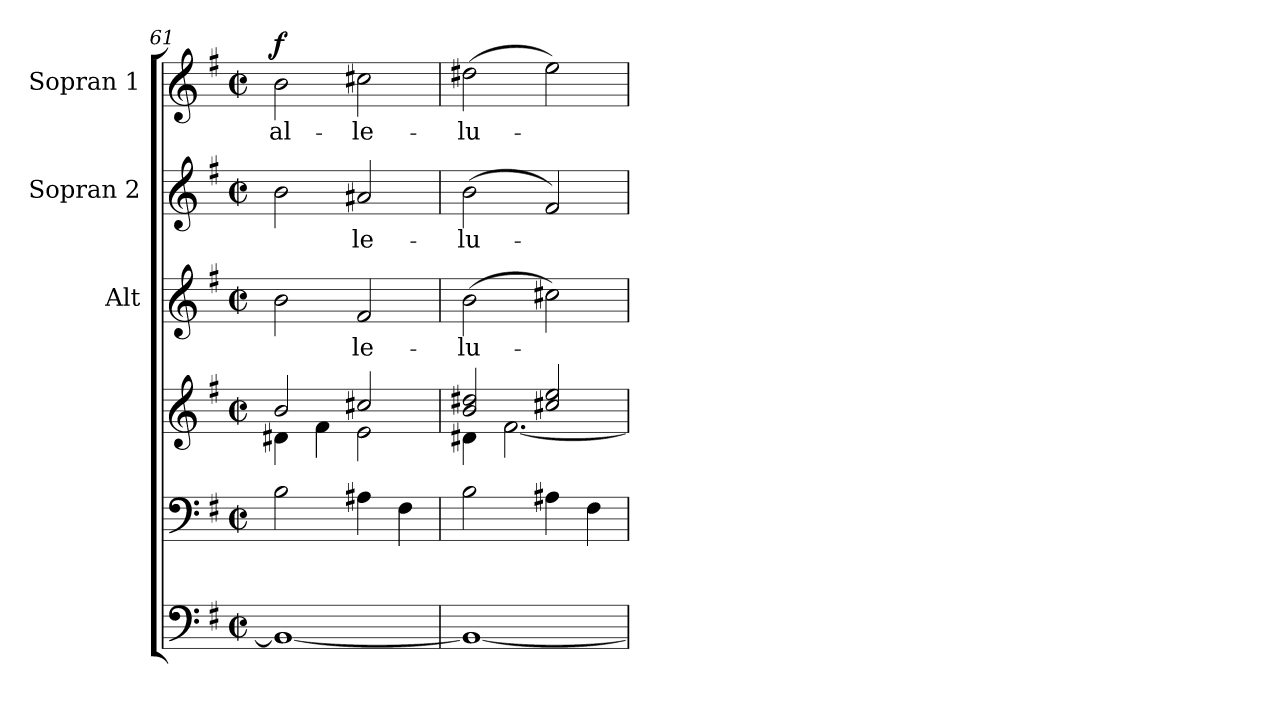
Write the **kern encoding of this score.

**kern	**kern	**kern	**kern	**text	**kern	**text	**kern	**text	**dynam
*part5	*part4	*part4	*part3	*part3	*part2	*part2	*part1	*part1	*part1
*staff6	*staff5	*staff4	*staff3	*staff3	*staff2	*staff2	*staff1	*staff1	*staff1
*	*	*	*I"Alt	*	*I"Sopran 2	*	*I"Sopran 1	*	*
*	*	*	*I'A.	*	*I'S. 2	*	*I'S. 1	*	*
*clefF4	*clefF4	*clefG2	*clefG2	*	*clefG2	*	*clefG2	*	*
*k[f#]	*k[f#]	*k[f#]	*k[f#]	*	*k[f#]	*	*k[f#]	*	*
*G:	*G:	*G:	*G:	*	*G:	*	*G:	*	*
*M2/2	*M2/2	*M2/2	*M2/2	*	*M2/2	*	*M2/2	*	*
*met(c|)	*met(c|)	*met(c|)	*met(c|)	*	*met(c|)	*	*met(c|)	*	*
=61	=61	=61	=61	=61	=61	=61	=61	=61	=61
*	*	*^	*	*	*	*	*	*	*
!	!	!	!	!	!	!	!	!	!LO:LY:b	!LO:DY:a
1BB_	2B\	2b/	4d#X\	2b\	.	2b\	.	2b\	al-	f
.	.	.	4f#\	.	.	.	.	.	.	.
!	!	!	!	!	!LO:LY:b	!	!LO:LY:b	!	!LO:LY:b	!
.	4A#X\	2cc#X/	2e\	2f#/	-le-	2a#X/	-le-	2cc#X\	-le-	.
.	4F#\	.	.	.	.	.	.	.	.	.
=62	=62	=62	=62	=62	=62	=62	=62	=62	=62	=62
!	!	!	!	!	!LO:LY:b	!	!LO:LY:b	!	!LO:LY:b	!
1BB_	2B\	2b/ 2dd#X/	4d#X\	(>2b\	-lu-	(>2b\	-lu-	(>2dd#X\	-lu-	.
.	.	.	[<2.f#\	.	.	.	.	.	.	.
.	4A#X\	2cc#X/ 2ee/	.	2cc#X\)	.	2f#/)	.	2ee\)	.	.
.	4F#\	.	.	.	.	.	.	.	.	.
*	*	*v	*v	*	*	*	*	*	*	*
=	=	=	=	=	=	=	=	=	=
*-	*-	*-	*-	*-	*-	*-	*-	*-	*-
